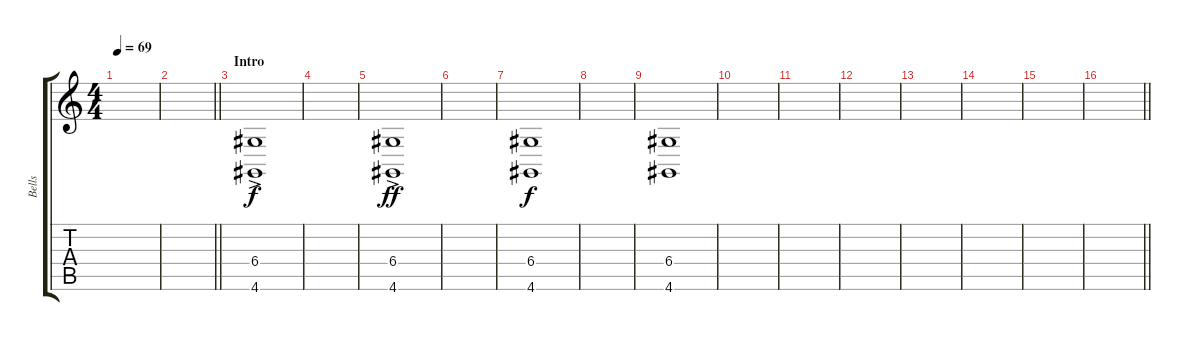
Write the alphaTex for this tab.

\track ("Bells" "Bells") {instrument glockenspiel}
\staff {score tabs}
\tuning (E4 B3 G3 D3 A2 E2) {hide}
\ts (4 4)
\tempo 69
\clef g2
\ks c
|
\barLineRight lightlight
|
\section ("" "Intro")
(6.4{ac} 4.6{ac}).1 |
|
(6.4{ac} 4.6{ac}).1{dy ff} |
|
(6.4 4.6).1{dy f} |
|
(6.4 4.6).1 |
|
|
|
|
|
|
\barLineRight lightlight
